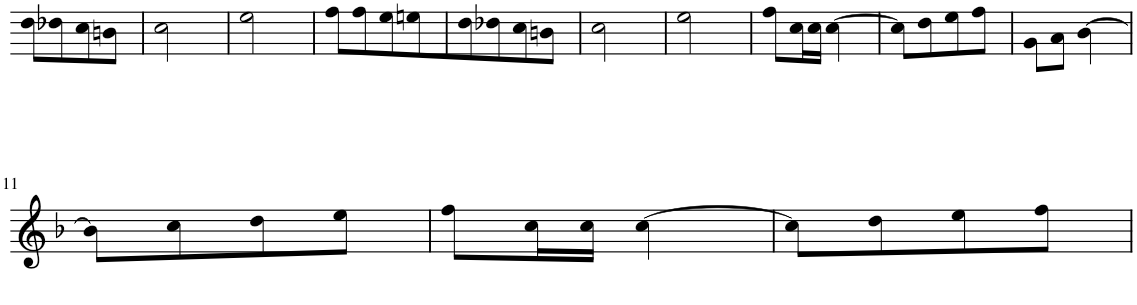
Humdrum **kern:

**kern
*part1
*staff1
*I"Piano
*I'Pno.
*clefG2
*k[b-]
*M2/4
=1
8dd\L
8dd-X\
8cc\
8bn\J
=2
2cc\
=3
2ee\
=4
8ff\L
8ff\
8ee\
8een\
=5
8dd\
8dd-X\
8cc\
8bn\J
=6
2cc\
=7
2ee\
=8
8ff\L
16cc\L
16cc\JJ
[4cc\
=9
8cc\L]
8dd\
8ee\
8ff\J
=10
8g\L
8a\J
[4b-\
!!LO:LB:g=z
=11
8b-\L]
8cc\
8dd\
8ee\J
=12
*k[b-]
8ff\L
16cc\L
16cc\JJ
[4cc\
=13
*k[b-]
8cc\L]
8dd\
8ee\
8ff\J
=
*-
